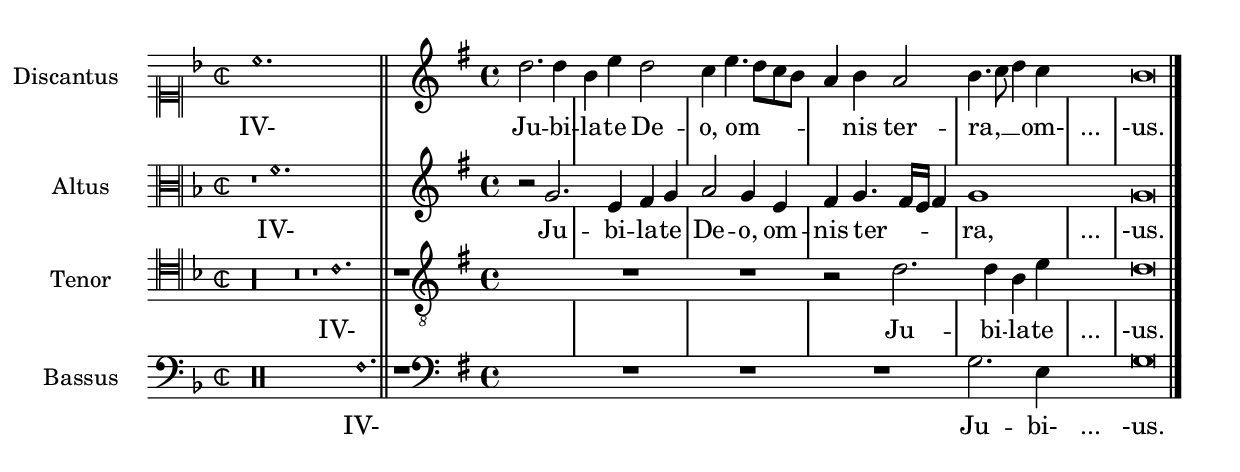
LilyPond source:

%% DO NOT EDIT this file manually; it is automatically
%% generated from LSR http://lsr.dsi.unimi.it
%% Make any changes in LSR itself, or in Documentation/snippets/new/ ,
%% and then run scripts/auxiliar/makelsr.py
%%
%% This file is in the public domain.
\version "2.17.6"

\header {
  lsrtags = "ancient-notation, real-music, really-cool, template"

  texidoc = "
When transcribing mensural music, an incipit at the beginning of the
piece is useful to indicate the original key and tempo. While today
musicians are used to bar lines in order to faster recognize rhythmic
patterns, bar lines were not yet invented during the period of mensural
music; in fact, the meter often changed after every few notes. As a
compromise, bar lines are often printed between the staves rather than
on the staves.

"
  doctitle = "Ancient notation template -- modern transcription of mensural music"
} % begin verbatim


global = {
  \set Score.skipBars = ##t

  % incipit
  \once \override Score.SystemStartBracket.transparent = ##t
   % Set tight spacing
  \override Score.SpacingSpanner.spacing-increment = #1.0
  \key f \major
  \time 2/2
  \once \override Staff.TimeSignature.style = #'neomensural
  \override Voice.NoteHead.style = #'neomensural
  \override Voice.Rest.style = #'neomensural
  \set Staff.printKeyCancellation = ##f
  \cadenzaOn % turn off bar lines
  \skip 1*10
  \once \override Staff.BarLine.transparent = ##f
  \bar "||"
  \skip 1*1 % need this extra \skip such that clef change comes
            % after bar line
  \bar ""

  % main
  \cadenzaOff % turn bar lines on again
  \once \override Staff.Clef.full-size-change = ##t
  \set Staff.forceClef = ##t
  \key g \major
  \time 4/4
  \override Voice.NoteHead.style = #'default
  \override Voice.Rest.style = #'default

  % Setting printKeyCancellation back to #t must not
  % occur in the first bar after the incipit.  Dto. for forceClef.
  % Therefore, we need an extra \skip.
  \skip 1*1
  \set Staff.printKeyCancellation = ##t
  \set Staff.forceClef = ##f

  \skip 1*7 % the actual music

  % let finis bar go through all staves
  \override Staff.BarLine.transparent = ##f

  % finis bar
  \bar "|."
}

discantusNotes = {
  \transpose c' c'' {
    \set Staff.instrumentName = #"Discantus  "

    % incipit
    \clef "neomensural-c1"
    c'1. s2   % two bars
    \skip 1*8 % eight bars
    \skip 1*1 % one bar

    % main
    \clef "treble"
    d'2. d'4 |
    b e' d'2 |
    c'4 e'4.( d'8 c' b |
    a4) b a2 |
    b4.( c'8 d'4) c'4 |
    \once \override NoteHead.transparent = ##t c'1 |
    b\breve |
  }
}

discantusLyrics = \lyricmode {
  % incipit
  IV-

  % main
  Ju -- bi -- |
  la -- te De -- |
  o, om --
  nis ter -- |
  ra, __ om- |
  "..." |
  -us. |
}

altusNotes = {
  \transpose c' c'' {
    \set Staff.instrumentName = #"Altus  "

    % incipit
    \clef "neomensural-c3"
    r1        % one bar
    f1. s2    % two bars
    \skip 1*7 % seven bars
    \skip 1*1 % one bar

    % main
    \clef "treble"
    r2 g2. e4 fis g | % two bars
    a2 g4 e |
    fis g4.( fis16 e fis4) |
    g1 |
    \once \override NoteHead.transparent = ##t g1 |
    g\breve |
  }
}

altusLyrics = \lyricmode {
  % incipit
  IV-

  % main
  Ju -- bi -- la -- te | % two bars
  De -- o, om -- |
  nis ter -- ra, |
  "..." |
  -us. |
}

tenorNotes = {
  \transpose c' c' {
    \set Staff.instrumentName = #"Tenor  "

    % incipit
    \clef "neomensural-c4"
    r\longa   % four bars
    r\breve   % two bars
    r1        % one bar
    c'1. s2   % two bars
    \skip 1*1 % one bar
    \skip 1*1 % one bar

    % main
    \clef "treble_8"
    R1 |
    R1 |
    R1 |
    r2 d'2. d'4 b e' | % two bars
    \once \override NoteHead.transparent = ##t e'1 |
    d'\breve |
  }
}

tenorLyrics = \lyricmode {
  % incipit
  IV-

  % main
  Ju -- bi -- la -- te | % two bars
  "..." |
  -us. |
}

bassusNotes = {
  \transpose c' c' {
    \set Staff.instrumentName = #"Bassus  "

    % incipit
    \clef "bass"
    r\maxima  % eight bars
    f1. s2    % two bars
    \skip 1*1 % one bar

    % main
    \clef "bass"
    R1 |
    R1 |
    R1 |
    R1 |
    g2. e4 |
    \once \override NoteHead.transparent = ##t e1 |
    g\breve |
  }
}

bassusLyrics = \lyricmode {
  % incipit
  IV-

  % main
  Ju -- bi- |
  "..." |
  -us. |
}

\score {
  \new StaffGroup = choirStaff <<
    \new Voice =
      "discantusNotes" << \global \discantusNotes >>
    \new Lyrics =
      "discantusLyrics" \lyricsto discantusNotes { \discantusLyrics }
    \new Voice =
      "altusNotes" << \global \altusNotes >>
    \new Lyrics =
      "altusLyrics" \lyricsto altusNotes { \altusLyrics }
    \new Voice =
      "tenorNotes" << \global \tenorNotes >>
    \new Lyrics =
      "tenorLyrics" \lyricsto tenorNotes { \tenorLyrics }
    \new Voice =
      "bassusNotes" << \global \bassusNotes >>
    \new Lyrics =
      "bassusLyrics" \lyricsto bassusNotes { \bassusLyrics }
  >>
  \layout {
    \context {
      \Score

      % no bars in staves
      \override BarLine.transparent = ##t

      % incipit should not start with a start delimiter
      \remove "System_start_delimiter_engraver"
    }
    \context {
      \Voice

      % no slurs
      \override Slur.transparent = ##t

      % The command below can be commented out in
      % short scores, but especially for large scores you
      % will typically yield better line breaking and improve
      % overall spacing if you do not comment the command out.

      \remove "Forbid_line_break_engraver"
    }
  }
}
